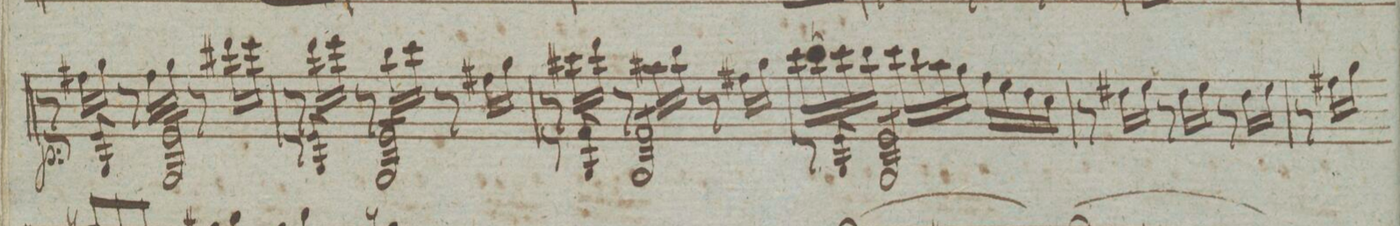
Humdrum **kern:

**kern	**dynam
*I"Violino Imo	*
*clefG2	*
*k[]	*
*M3/4	*
*^	*
8r	8r	p
16ff#X\LL	8e 8G/	.
16gg\JJ	.	.
*	*tremolo	*
8r	8eL 8G/	.
16ff#\LL	8e 8G/	.
16gg\JJ	.	.
8r	8e 8G/	.
16ddd#X\LL	8eJ 8G/	.
16eee\JJ	.	.
*	*Xtremolo	*
=92	=92	=92
8r	8r	.
16ddd\LL	8e 8G/	.
16eee\JJ	.	.
*	*tremolo	*
8r	8eL 8G/	.
16bb\LL	8e 8G/	.
16ccc\JJ	.	.
8r	8e 8G/	.
16ff#X\LL	8eJ 8G/	.
16gg\JJ	.	.
*	*Xtremolo	*
=93	=93	=93
8r	8r	.
16ccc#X\LL	8f 8G/	.
16ddd\JJ	.	.
*	*tremolo	*
8r	8fL 8G/	.
16aa#X\LL	8f 8G/	.
16bb\JJ	.	.
8r	8f 8G/	.
16ff#X\LL	8fJ 8G/	.
16gg\JJ	.	.
*	*Xtremolo	*
=94	=94	=94
16ccc\LL	8r	.
16bb\	.	.
16ccc\	8e 8G/	.
16bb\JJ	.	.
*	*tremolo	*
16ccc\LL	8eL 8G/	.
16bb\	.	.
16aa\	8e 8G/	.
16gg\JJ	.	.
16ff\LL	8e 8G/	.
16ee\	.	.
16dd\	8eJ 8G/	.
16cc\JJ	.	.
*	*Xtremolo	*
*v	*v	*
=95	=95
8r	.
16dd#X\LL	.
16ee\JJ	.
8r	.
16dd#\LL	.
16ee\JJ	.
8r	.
16dd#\LL	.
16ee\JJ	.
=96	=96
*^	*
8r	4ryy	.
16ff#X\LL	.	.
16gg\JJ	.	.
*-	*-	*-
